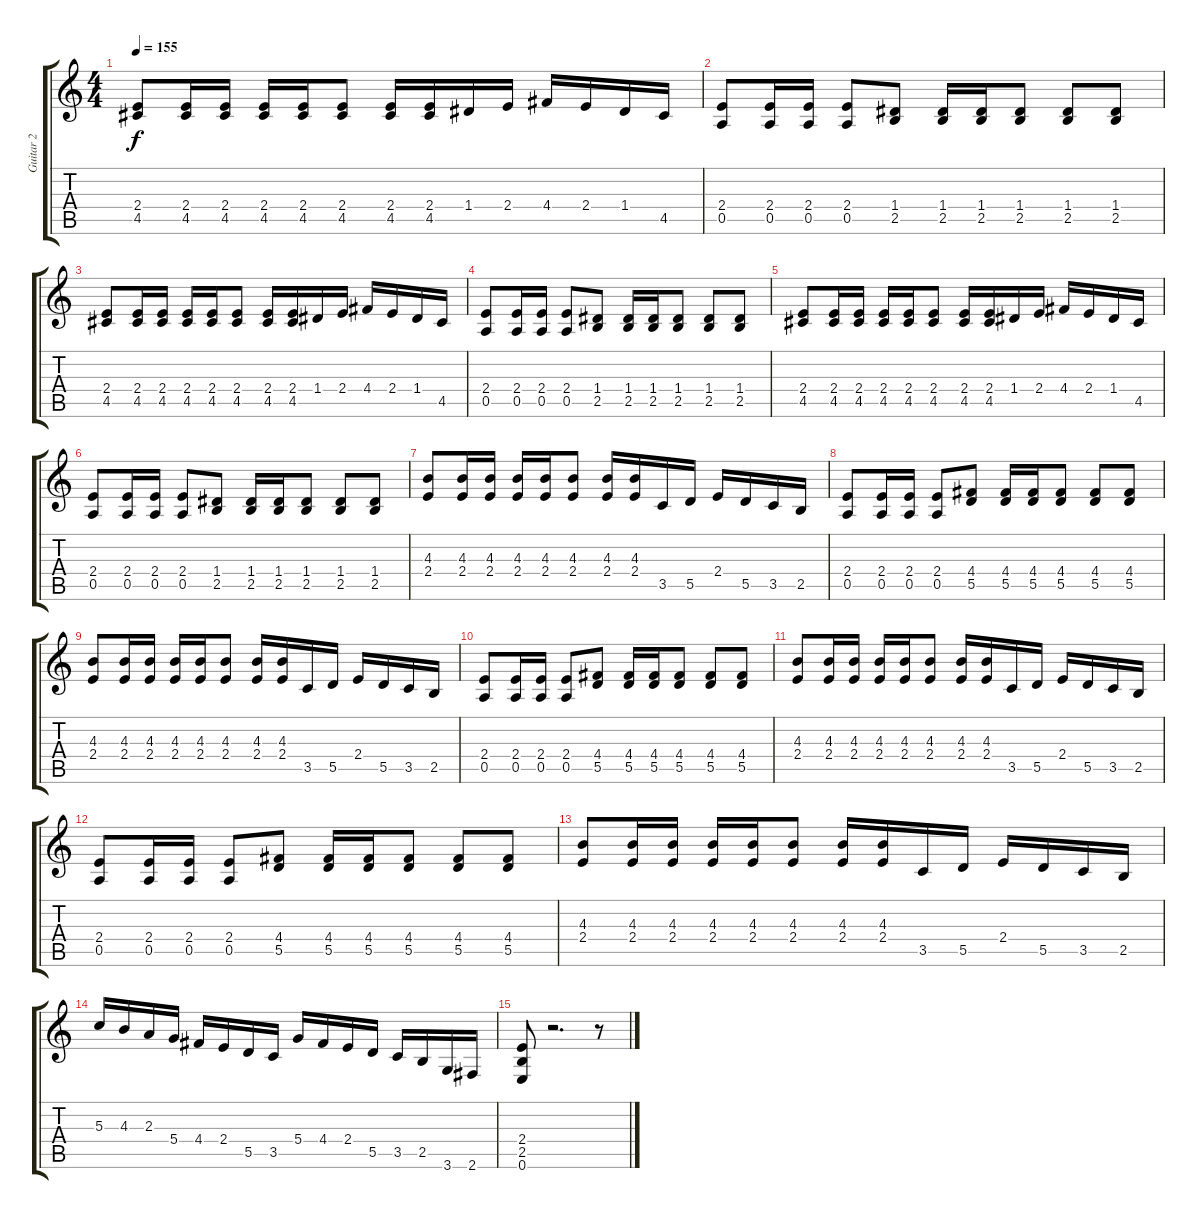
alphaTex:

\track ("Guitar 2" "Guitar 2") {instrument distortionguitar}
\staff {score tabs}
\tuning (E4 B3 G3 D3 A2 E2) {hide}
\ts (4 4)
\tempo 155
\clef g2
\ks c
(2.4 4.5).8{dy f} (2.4 4.5).16 (2.4 4.5).16 (2.4 4.5).16 (2.4 4.5).16 (2.4 4.5).8 (2.4 4.5).16 (2.4 4.5).16 1.4.16 2.4.16 4.4.16 2.4.16 1.4.16 4.5.16 |
(2.4 0.5).8 (2.4 0.5).16 (2.4 0.5).16 (2.4 0.5).8 (1.4 2.5).8 (1.4 2.5).16 (1.4 2.5).16 (1.4 2.5).8 (1.4 2.5).8 (1.4 2.5).8 |
(2.4 4.5).8 (2.4 4.5).16 (2.4 4.5).16 (2.4 4.5).16 (2.4 4.5).16 (2.4 4.5).8 (2.4 4.5).16 (2.4 4.5).16 1.4.16 2.4.16 4.4.16 2.4.16 1.4.16 4.5.16 |
(2.4 0.5).8 (2.4 0.5).16 (2.4 0.5).16 (2.4 0.5).8 (1.4 2.5).8 (1.4 2.5).16 (1.4 2.5).16 (1.4 2.5).8 (1.4 2.5).8 (1.4 2.5).8 |
(2.4 4.5).8 (2.4 4.5).16 (2.4 4.5).16 (2.4 4.5).16 (2.4 4.5).16 (2.4 4.5).8 (2.4 4.5).16 (2.4 4.5).16 1.4.16 2.4.16 4.4.16 2.4.16 1.4.16 4.5.16 |
(2.4 0.5).8 (2.4 0.5).16 (2.4 0.5).16 (2.4 0.5).8 (1.4 2.5).8 (1.4 2.5).16 (1.4 2.5).16 (1.4 2.5).8 (1.4 2.5).8 (1.4 2.5).8 |
(4.3 2.4).8 (4.3 2.4).16 (4.3 2.4).16 (4.3 2.4).16 (4.3 2.4).16 (4.3 2.4).8 (4.3 2.4).16 (4.3 2.4).16 3.5.16 5.5.16 2.4.16 5.5.16 3.5.16 2.5.16 |
(2.4 0.5).8 (2.4 0.5).16 (2.4 0.5).16 (2.4 0.5).8 (4.4 5.5).8 (4.4 5.5).16 (4.4 5.5).16 (4.4 5.5).8 (4.4 5.5).8 (4.4 5.5).8 |
(4.3 2.4).8 (4.3 2.4).16 (4.3 2.4).16 (4.3 2.4).16 (4.3 2.4).16 (4.3 2.4).8 (4.3 2.4).16 (4.3 2.4).16 3.5.16 5.5.16 2.4.16 5.5.16 3.5.16 2.5.16 |
(2.4 0.5).8 (2.4 0.5).16 (2.4 0.5).16 (2.4 0.5).8 (4.4 5.5).8 (4.4 5.5).16 (4.4 5.5).16 (4.4 5.5).8 (4.4 5.5).8 (4.4 5.5).8 |
(4.3 2.4).8 (4.3 2.4).16 (4.3 2.4).16 (4.3 2.4).16 (4.3 2.4).16 (4.3 2.4).8 (4.3 2.4).16 (4.3 2.4).16 3.5.16 5.5.16 2.4.16 5.5.16 3.5.16 2.5.16 |
(2.4 0.5).8 (2.4 0.5).16 (2.4 0.5).16 (2.4 0.5).8 (4.4 5.5).8 (4.4 5.5).16 (4.4 5.5).16 (4.4 5.5).8 (4.4 5.5).8 (4.4 5.5).8 |
(4.3 2.4).8 (4.3 2.4).16 (4.3 2.4).16 (4.3 2.4).16 (4.3 2.4).16 (4.3 2.4).8 (4.3 2.4).16 (4.3 2.4).16 3.5.16 5.5.16 2.4.16 5.5.16 3.5.16 2.5.16 |
5.3.16 4.3.16 2.3.16 5.4.16 4.4.16 2.4.16 5.5.16 3.5.16 5.4.16 4.4.16 2.4.16 5.5.16 3.5.16 2.5.16 3.6.16 2.6.16 |
(2.4 2.5 0.6).8 r.2{d} r.8
